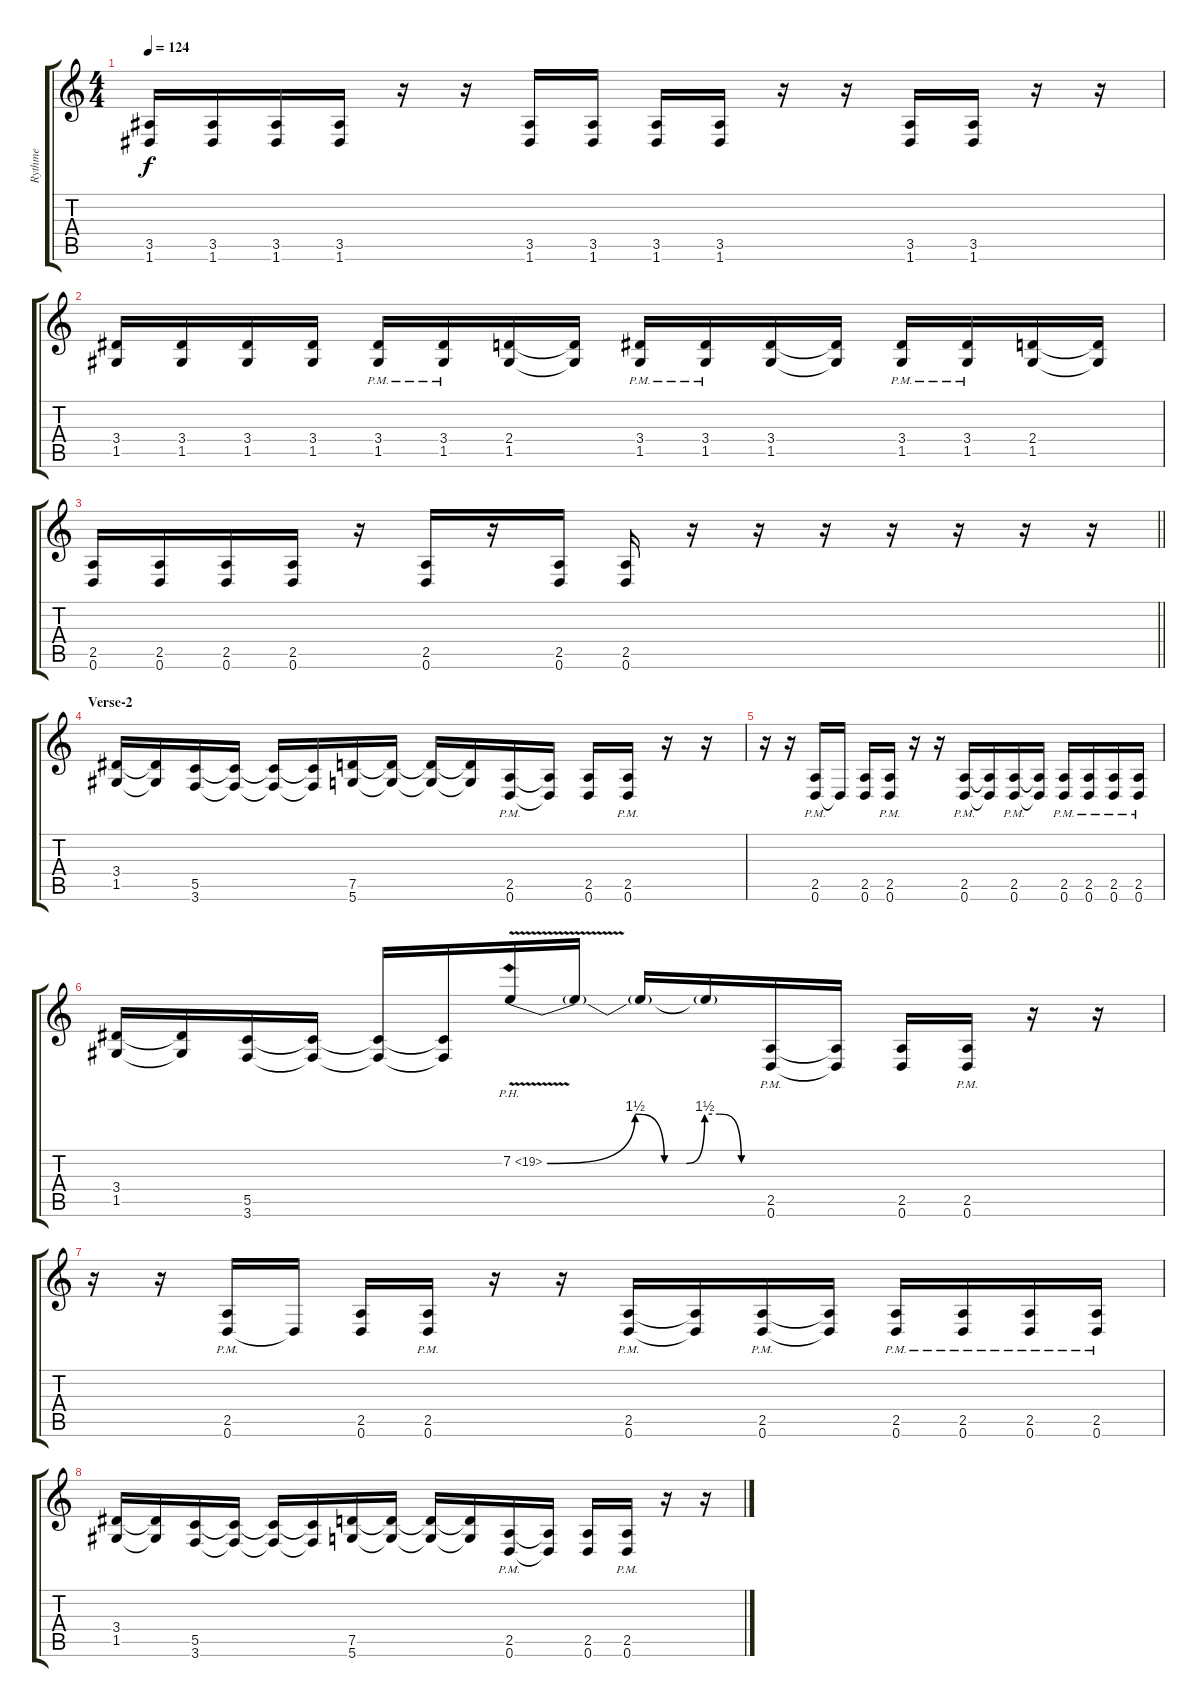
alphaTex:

\track ("Rythme" "Rythme") {instrument distortionguitar}
\staff {score tabs}
\tuning (D4 A3 F3 C3 G2 D2) {hide}
\ts (4 4)
\tempo 124
\clef g2
\ks c
(3.5 1.6).16{dy f} (3.5 1.6).16 (3.5 1.6).16 (3.5 1.6).16 r.16 r.16 (3.5 1.6).16 (3.5 1.6).16 (3.5 1.6).16 (3.5 1.6).16 r.16 r.16 (3.5 1.6).16 (3.5 1.6).16 r.16 r.16 |
(3.4 1.5).16 (3.4 1.5).16 (3.4 1.5).16 (3.4 1.5).16 (3.4{pm} 1.5{pm}).16 (3.4{pm} 1.5{pm}).16 (2.4 1.5).16 (2.4{t} 1.5{t}).16 (3.4{pm} 1.5{pm}).16 (3.4{pm} 1.5{pm}).16 (3.4 1.5).16 (3.4{t} 1.5{t}).16 (3.4{pm} 1.5{pm}).16 (3.4{pm} 1.5{pm}).16 (2.4 1.5).16 (2.4{t} 1.5{t}).16 |
\barLineRight lightlight
(2.5 0.6).16 (2.5 0.6).16 (2.5 0.6).16 (2.5 0.6).16 r.16 (2.5 0.6).16 r.16 (2.5 0.6).16 (2.5 0.6).16 r.16 r.16 r.16 r.16 r.16 r.16 r.16 |
\section ("" "Verse-2")
(3.4 1.5).16 (3.4{t} 1.5{t}).16 (5.5 3.6).16 (5.5{t} 3.6{t}).16 (5.5{t} 3.6{t}).16 (5.5{t} 3.6{t}).16 (7.5 5.6).16 (7.5{t} 5.6{t}).16 (7.5{t} 5.6{t}).16 (7.5{t} 5.6{t}).16 (2.5{pm} 0.6{pm}).16 (2.5{t} 0.6{t}).16 (2.5 0.6).16 (2.5{pm} 0.6{pm}).16 r.16 r.16 |
r.16 r.16 (2.5{pm} 0.6{pm}).16 0.6{t}.16 (2.5 0.6).16 (2.5{pm} 0.6{pm}).16 r.16 r.16 (2.5{pm} 0.6{pm}).16 (2.5{t} 0.6{t}).16 (2.5{pm} 0.6{pm}).16 (2.5{t} 0.6{t}).16 (2.5{pm} 0.6{pm}).16 (2.5{pm} 0.6{pm}).16 (2.5{pm} 0.6{pm}).16 (2.5{pm} 0.6{pm}).16 |
(3.4 1.5).16 (3.4{t} 1.5{t}).16 (5.5 3.6).16 (5.5{t} 3.6{t}).16 (5.5{t} 3.6{t}).16 (5.5{t} 3.6{t}).16 7.2{be (custom 0 0 24 6 32 0 38 0 43 6 47 6 53 0 60 0) ph 12 v}.16 7.2{t}.16 7.2{t}.16 7.2{t}.16 (2.5{pm} 0.6{pm}).16 (2.5{t} 0.6{t}).16 (2.5 0.6).16 (2.5{pm} 0.6{pm}).16 r.16 r.16 |
r.16 r.16 (2.5{pm} 0.6{pm}).16 0.6{t}.16 (2.5 0.6).16 (2.5{pm} 0.6{pm}).16 r.16 r.16 (2.5{pm} 0.6{pm}).16 (2.5{t} 0.6{t}).16 (2.5{pm} 0.6{pm}).16 (2.5{t} 0.6{t}).16 (2.5{pm} 0.6{pm}).16 (2.5{pm} 0.6{pm}).16 (2.5{pm} 0.6{pm}).16 (2.5{pm} 0.6{pm}).16 |
(3.4 1.5).16 (3.4{t} 1.5{t}).16 (5.5 3.6).16 (5.5{t} 3.6{t}).16 (5.5{t} 3.6{t}).16 (5.5{t} 3.6{t}).16 (7.5 5.6).16 (7.5{t} 5.6{t}).16 (7.5{t} 5.6{t}).16 (7.5{t} 5.6{t}).16 (2.5{pm} 0.6{pm}).16 (2.5{t} 0.6{t}).16 (2.5 0.6).16 (2.5{pm} 0.6{pm}).16 r.16 r.16
